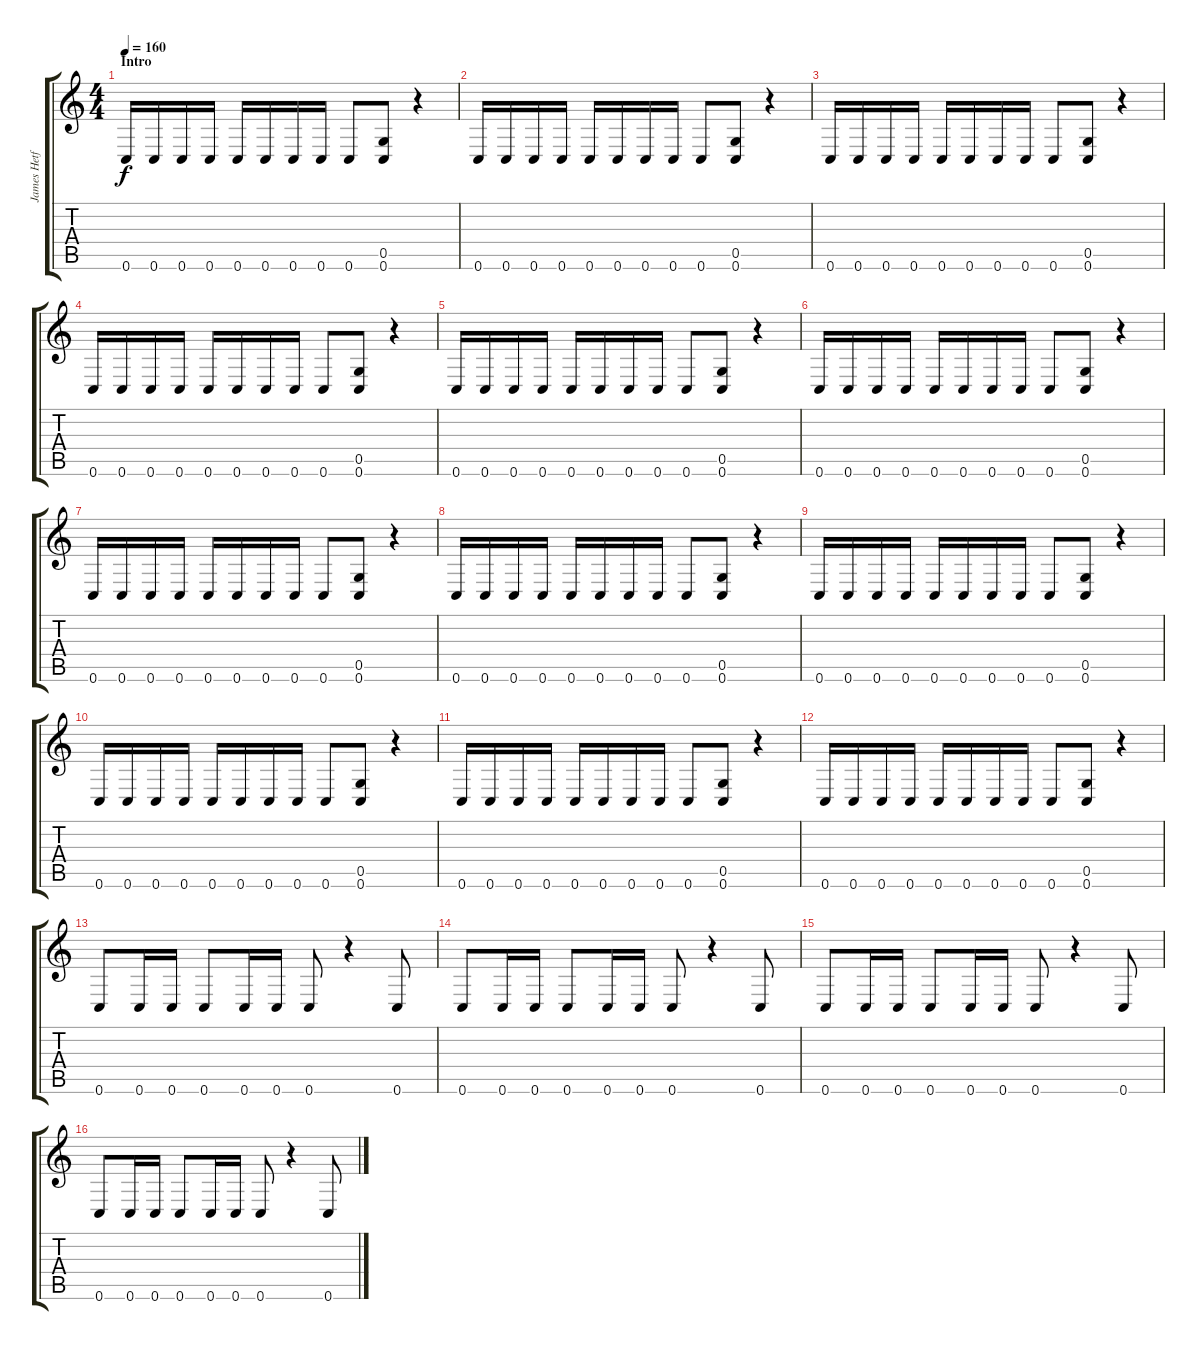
\track ("James Hetfield" "James Hetf") {instrument distortionguitar}
\staff {score tabs}
\tuning (D4 A3 F3 C3 G2 C2) {hide}
\ts (4 4)
\section ("" "Intro")
\tempo 160
\clef g2
\ks c
0.6.16{dy f instrument distortionguitar} 0.6.16 0.6.16 0.6.16 0.6.16 0.6.16 0.6.16 0.6.16 0.6.8 (0.5 0.6).8 r.4 |
0.6.16 0.6.16 0.6.16 0.6.16 0.6.16 0.6.16 0.6.16 0.6.16 0.6.8 (0.5 0.6).8 r.4 |
0.6.16 0.6.16 0.6.16 0.6.16 0.6.16 0.6.16 0.6.16 0.6.16 0.6.8 (0.5 0.6).8 r.4 |
0.6.16 0.6.16 0.6.16 0.6.16 0.6.16 0.6.16 0.6.16 0.6.16 0.6.8 (0.5 0.6).8 r.4 |
0.6.16 0.6.16 0.6.16 0.6.16 0.6.16 0.6.16 0.6.16 0.6.16 0.6.8 (0.5 0.6).8 r.4 |
0.6.16 0.6.16 0.6.16 0.6.16 0.6.16 0.6.16 0.6.16 0.6.16 0.6.8 (0.5 0.6).8 r.4 |
0.6.16 0.6.16 0.6.16 0.6.16 0.6.16 0.6.16 0.6.16 0.6.16 0.6.8 (0.5 0.6).8 r.4 |
0.6.16 0.6.16 0.6.16 0.6.16 0.6.16 0.6.16 0.6.16 0.6.16 0.6.8 (0.5 0.6).8 r.4 |
0.6.16 0.6.16 0.6.16 0.6.16 0.6.16 0.6.16 0.6.16 0.6.16 0.6.8 (0.5 0.6).8 r.4 |
0.6.16 0.6.16 0.6.16 0.6.16 0.6.16 0.6.16 0.6.16 0.6.16 0.6.8 (0.5 0.6).8 r.4 |
0.6.16 0.6.16 0.6.16 0.6.16 0.6.16 0.6.16 0.6.16 0.6.16 0.6.8 (0.5 0.6).8 r.4 |
0.6.16 0.6.16 0.6.16 0.6.16 0.6.16 0.6.16 0.6.16 0.6.16 0.6.8 (0.5 0.6).8 r.4 |
0.6.8 0.6.16 0.6.16 0.6.8 0.6.16 0.6.16 0.6.8 r.4 0.6.8 |
0.6.8 0.6.16 0.6.16 0.6.8 0.6.16 0.6.16 0.6.8 r.4 0.6.8 |
0.6.8 0.6.16 0.6.16 0.6.8 0.6.16 0.6.16 0.6.8 r.4 0.6.8 |
0.6.8 0.6.16 0.6.16 0.6.8 0.6.16 0.6.16 0.6.8 r.4 0.6.8
